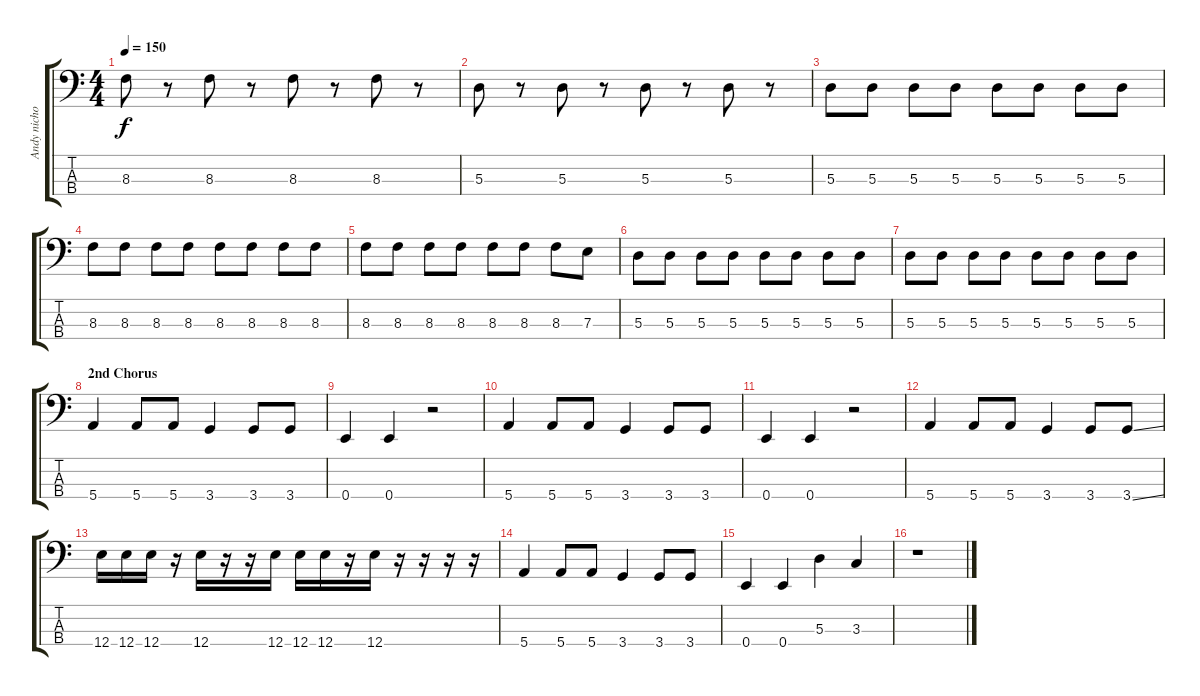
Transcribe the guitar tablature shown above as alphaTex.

\track ("Andy nicholson" "Andy nicho") {instrument electricbasspick}
\staff {score tabs}
\tuning (G2 D2 A1 E1) {hide}
\ts (4 4)
\tempo 150
\clef f4
\ks c
8.3.8{dy f} r.8 8.3.8 r.8 8.3.8 r.8 8.3.8 r.8 |
5.3.8 r.8 5.3.8 r.8 5.3.8 r.8 5.3.8 r.8 |
5.3.8 5.3.8 5.3.8 5.3.8 5.3.8 5.3.8 5.3.8 5.3.8 |
8.3.8 8.3.8 8.3.8 8.3.8 8.3.8 8.3.8 8.3.8 8.3.8 |
8.3.8 8.3.8 8.3.8 8.3.8 8.3.8 8.3.8 8.3.8 7.3.8 |
5.3.8 5.3.8 5.3.8 5.3.8 5.3.8 5.3.8 5.3.8 5.3.8 |
5.3.8 5.3.8 5.3.8 5.3.8 5.3.8 5.3.8 5.3.8 5.3.8 |
\section ("" "2nd Chorus")
5.4.4 5.4.8 5.4.8 3.4.4 3.4.8 3.4.8 |
0.4.4 0.4.4 r.2 |
5.4.4 5.4.8 5.4.8 3.4.4 3.4.8 3.4.8 |
0.4.4 0.4.4 r.2 |
5.4.4 5.4.8 5.4.8 3.4.4 3.4.8 3.4{ss}.8 |
12.4.16 12.4.16 12.4.16 r.16 12.4.16 r.16 r.16 12.4.16 12.4.16 12.4.16 r.16 12.4.16 r.16 r.16 r.16 r.16 |
5.4.4 5.4.8 5.4.8 3.4.4 3.4.8 3.4.8 |
0.4.4 0.4.4 5.3.4 3.3.4 |
r.1
